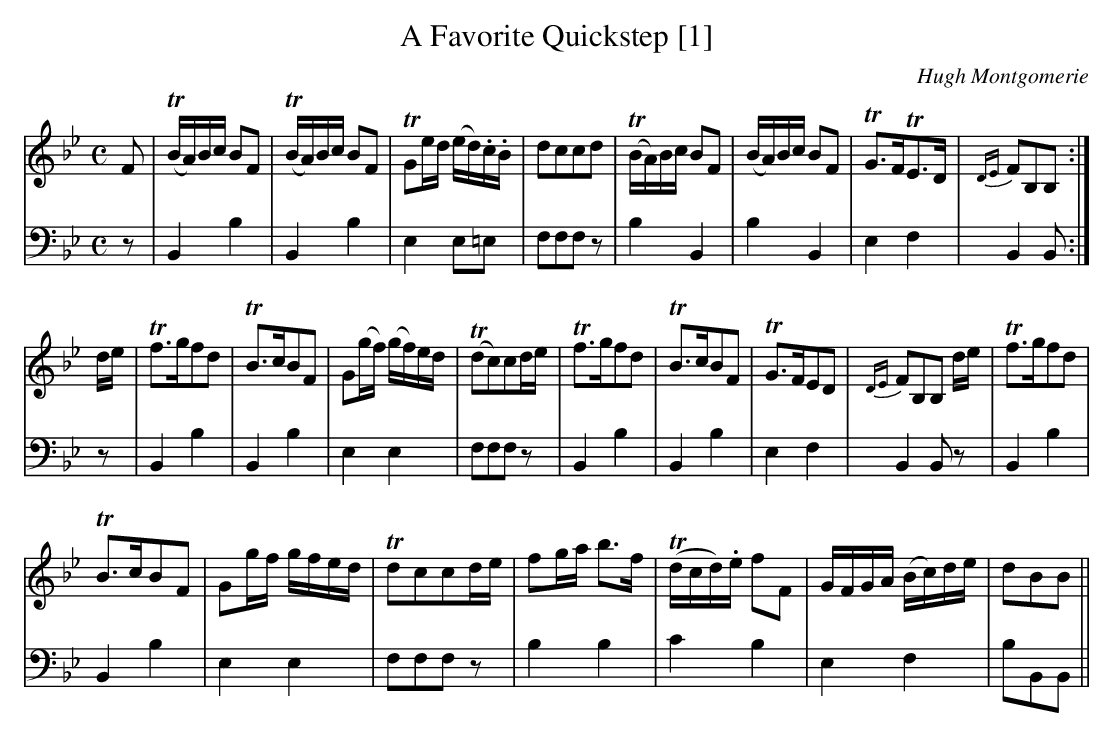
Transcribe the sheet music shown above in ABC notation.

X:1
T:Favorite Quickstep [1], A
C:Hugh Montgomerie
M:C
L:1/8
K:Bb
V:1
F|T(B/A/)B/c/ BF|T(B/A/)B/c/ BF|TGe/d/ (e/d/).c/.B/|dccd|T(B/A/)B/c/ BF|(B/A/)B/c/ BF|TG>FTE>D|{DE}FB,B,:|
d/e/|Tf>gfd|TB>cBF|G(g/f/) (g/f/)e/d/|T(dc)cd/e/|Tf>gfd|TB>cBF|TG>FED|{DE}FB,B, d/e/|Tf>gfd|
TB>cBF|Gg/f/ g/f/e/d/|Tdccd/e/|fg/a/ b>f|T(d/c/d/).e/ fF|G/F/G/A/ (B/c/)d/e/|dBB||
V:2 clef = bass
z|B,,2B,2|B,,2B,2|E,2E,=E,|F,F,F,z|B,2B,,2|B,2B,,2|E,2F,2|B,,2B,,:|
z|B,,2B,2|B,,2B,2|E,2E,2|F,F,F,z|B,,2B,2|B,,2B,2|E,2F,2|B,,2B,,z|B,,2B,2|
B,,2B,2|E,2E,2|F,F,F,z|B,2B,2|C2B,2|E,2F,2|B,B,,B,,||
